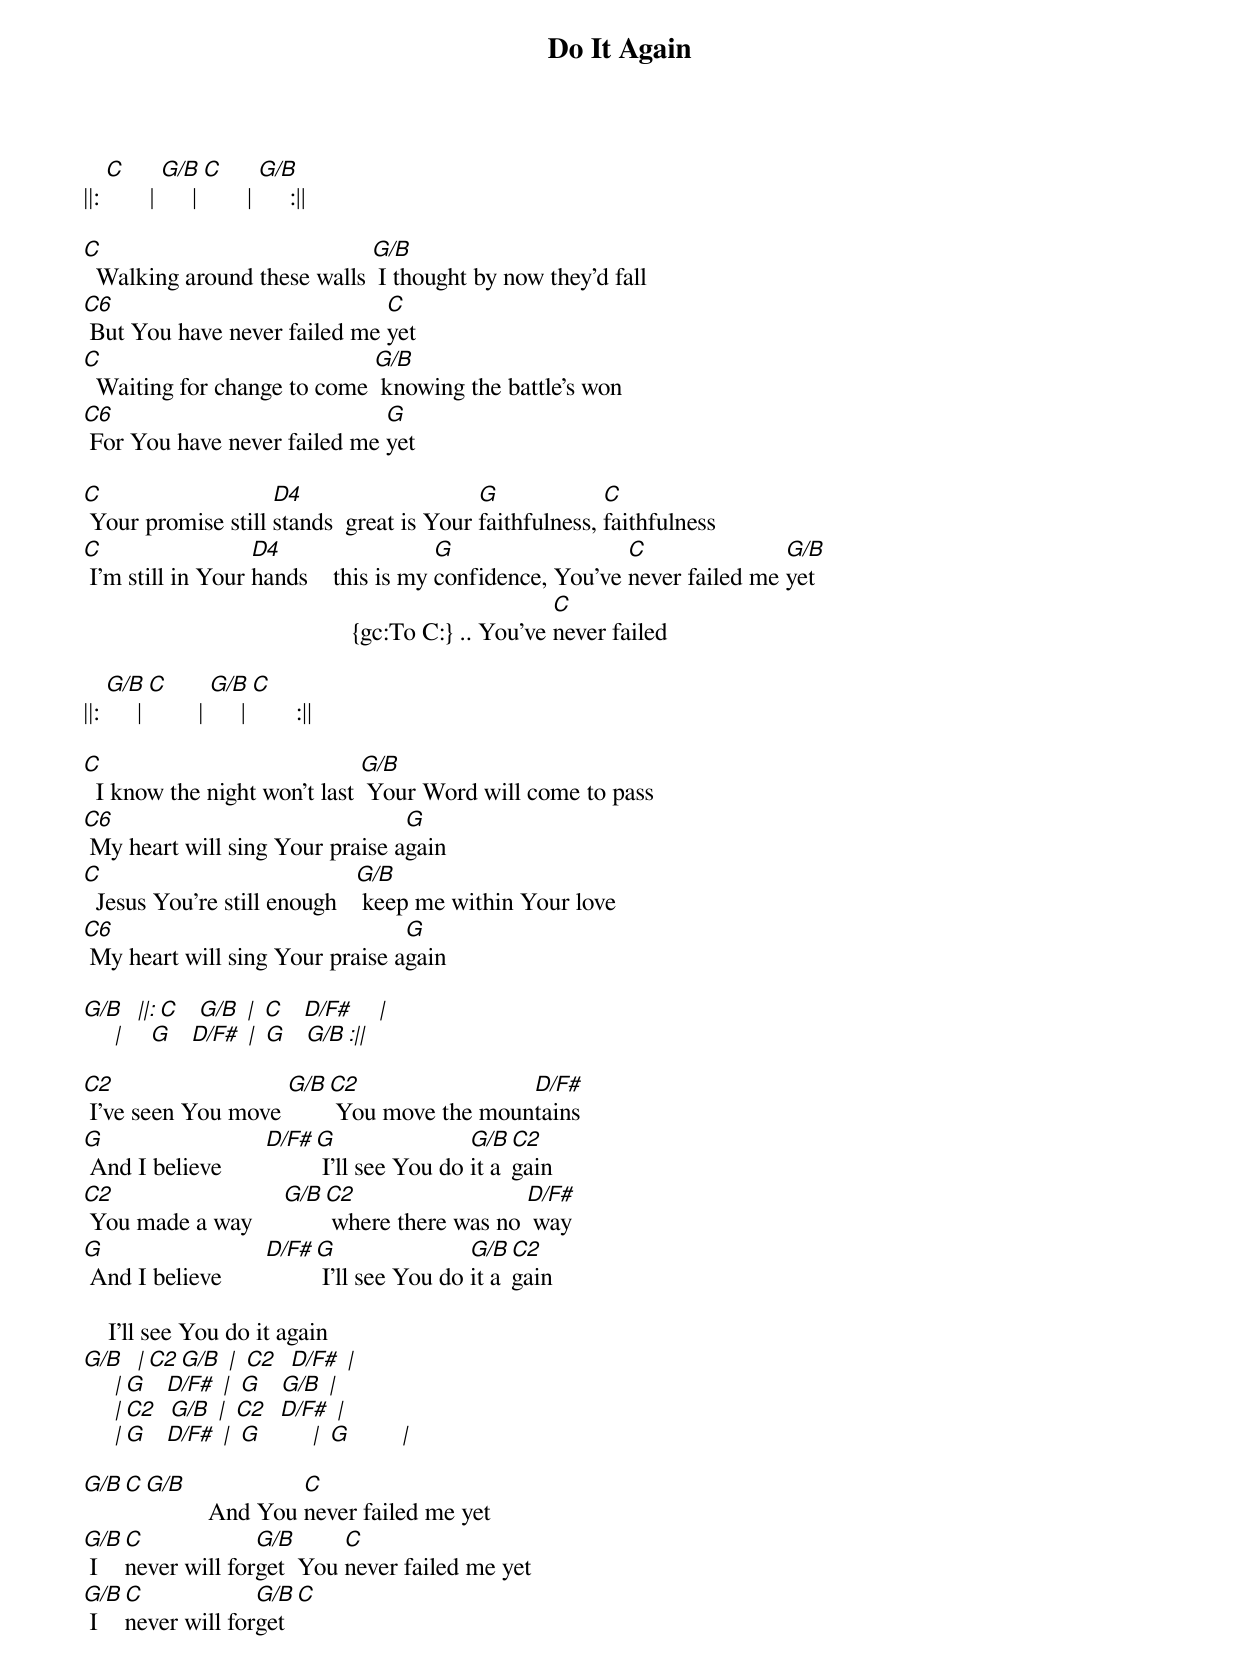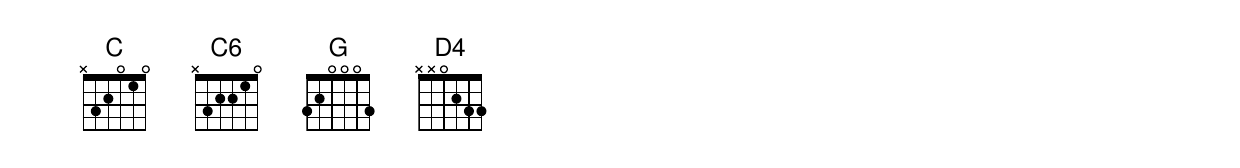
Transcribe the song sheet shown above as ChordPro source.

{title: Do It Again}
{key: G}
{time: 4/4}
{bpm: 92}
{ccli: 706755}
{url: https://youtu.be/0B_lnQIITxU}
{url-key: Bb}
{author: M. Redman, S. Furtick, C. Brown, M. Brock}
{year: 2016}
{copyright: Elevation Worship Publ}

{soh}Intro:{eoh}
||: [C]       | [G/B]     | [C]       | [G/B]     :||

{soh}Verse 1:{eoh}
[C]  Walking around these walls [G/B] I thought by now they'd fall
[C6] But You have never failed me [C]yet
[C]  Waiting for change to come [G/B] knowing the battle's won
[C6] For You have never failed me [G]yet

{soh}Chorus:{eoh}
[C] Your promise still [D4]stands  great is Your [G]faithfulness, [C]faithfulness
[C] I'm still in Your [D4]hands    this is my [G]confidence, You've [C]never failed me [G/B]yet
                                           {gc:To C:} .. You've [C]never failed

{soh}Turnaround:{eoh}
||: [G/B]     | [C]        | [G/B]     | [C]       :||

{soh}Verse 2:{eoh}
[C]  I know the night won't last [G/B] Your Word will come to pass
[C6] My heart will sing Your praise a[G]gain
[C]  Jesus You're still enough   [G/B] keep me within Your love
[C6] My heart will sing Your praise a[G]gain

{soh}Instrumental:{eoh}
[G/B]  [||:][C]   [G/B] [|] [C]   [D/F#]    [|]
     [|]    [G]   [D/F#] [|] [G]   [G/B][:||]

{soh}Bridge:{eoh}
[C2] I've seen You move [G/B][C2] You move the moun[D/F#]tains
[G] And I believe       [D/F#][G] I'll see You do [G/B]it a[C2]gain
[C2] You made a way     [G/B][C2] where there was no [D/F#] way
[G] And I believe       [D/F#][G] I'll see You do [G/B]it a[C2]gain

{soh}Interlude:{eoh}
    I'll see You do it again
[G/B]  [|][C2][G/B] [|] [C2]  [D/F#] [|]
     [|][G]   [D/F#] [|] [G]   [G/B] [|]
     [|][C2]  [G/B] [|] [C2]  [D/F#] [|]
     [|][G]   [D/F#] [|] [G]        [|] [G]        [|]

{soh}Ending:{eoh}
[G/B][C][G/B]          And You [C]never failed me yet
[G/B] I [C]never will for[G/B]get  You [C]never failed me yet
[G/B] I [C]never will for[G/B]get [C]
